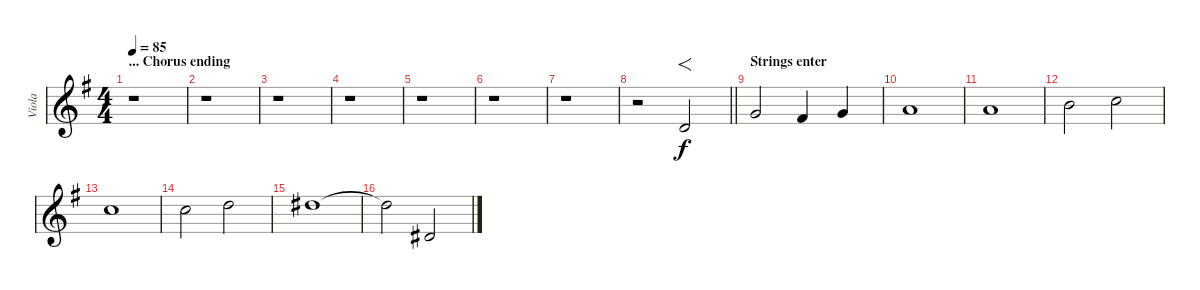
\track ("Viola" "Viola") {instrument viola}
\staff {score}
\tuning (E5 B4 G4 D4 A3 E3) {hide}
\ts (4 4)
\section ("" "... Chorus ending")
\tempo 85
\clef g2
\ks g
r.1{dy f instrument viola} |
r.1 |
r.1 |
r.1 |
r.1 |
r.1 |
r.1 |
\barLineRight lightlight
r.2 0.4.2{f} |
\section ("" "Strings enter")
0.3.2 4.4.4 0.3.4 |
2.3.1 |
2.3.1 |
0.2.2 1.2.2 |
1.2.1 |
1.2.2 3.2.2 |
4.2.1 |
4.2{t}.2 1.4.2
